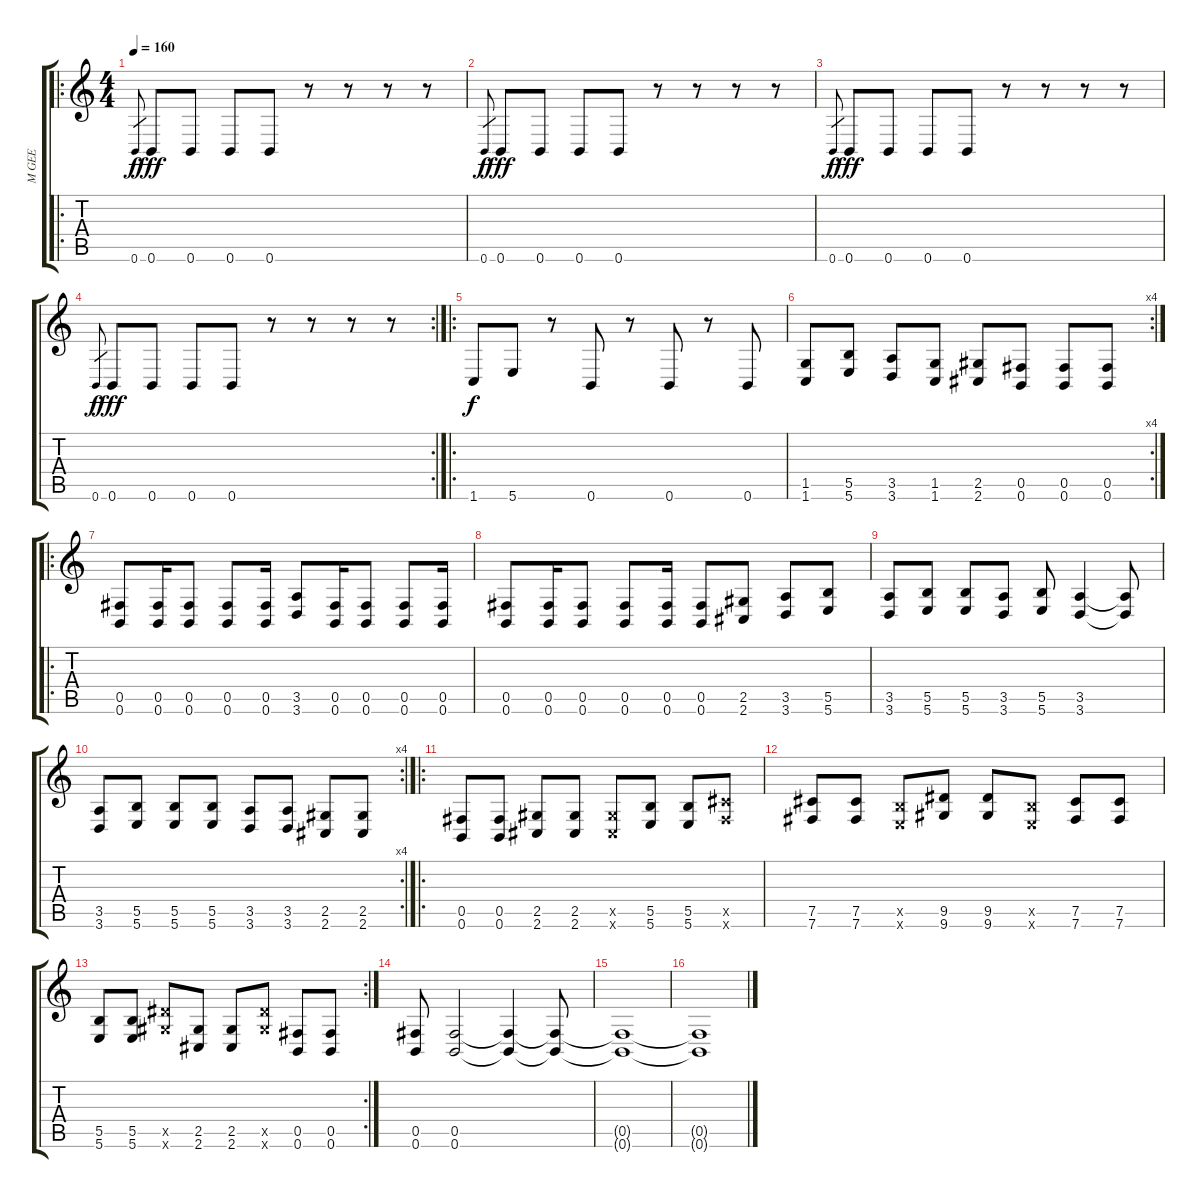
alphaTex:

\track ("M GEE" "M GEE") {instrument distortionguitar}
\staff {score tabs}
\tuning (Db4 Ab3 E3 B2 Gb2 B1) {hide}
\ro
\ts (4 4)
\tempo 160
\clef g2
\ks c
0.6.8{gr dy f} 0.6.8{dy fff} 0.6.8 0.6.8 0.6.8 r.8 r.8 r.8 r.8 |
0.6.8{gr dy f} 0.6.8{dy fff} 0.6.8 0.6.8 0.6.8 r.8 r.8 r.8 r.8 |
0.6.8{gr dy f} 0.6.8{dy fff} 0.6.8 0.6.8 0.6.8 r.8 r.8 r.8 r.8 |
\rc 2
0.6.8{gr dy f} 0.6.8{dy fff} 0.6.8 0.6.8 0.6.8 r.8 r.8 r.8 r.8 |
\ro
1.6.8{dy f} 5.6.8 r.8 0.6.8 r.8 0.6.8 r.8 0.6.8 |
\rc 4
(1.5 1.6).8 (5.5 5.6).8 (3.5 3.6).8 (1.5 1.6).8 (2.5 2.6).8 (0.5 0.6).8 (0.5 0.6).8 (0.5 0.6).8 |
\ro
(0.5 0.6).8 (0.5 0.6).16 (0.5 0.6).8 (0.5 0.6).8 (0.5 0.6).16 (3.5 3.6).8 (0.5 0.6).16 (0.5 0.6).8 (0.5 0.6).8 (0.5 0.6).16 |
(0.5 0.6).8 (0.5 0.6).16 (0.5 0.6).8 (0.5 0.6).8 (0.5 0.6).16 (0.5 0.6).8 (2.5 2.6).8 (3.5 3.6).8 (5.5 5.6).8 |
(3.5 3.6).8 (5.5 5.6).8 (5.5 5.6).8 (3.5 3.6).8 (5.5 5.6).8 (3.5 3.6).4 (3.5{t} 3.6{t}).8 |
\rc 4
(3.5 3.6).8 (5.5 5.6).8 (5.5 5.6).8 (5.5 5.6).8 (3.5 3.6).8 (3.5 3.6).8 (2.5 2.6).8 (2.5 2.6).8 |
\ro
(0.5 0.6).8 (0.5 0.6).8 (2.5 2.6).8 (2.5 2.6).8 (2.5{x} 2.6{x}).8 (5.5 5.6).8 (5.5 5.6).8 (7.5{x} 7.6{x}).8 |
(7.5 7.6).8 (7.5 7.6).8 (5.5{x} 5.6{x}).8 (9.5 9.6).8 (9.5 9.6).8 (5.5{x} 5.6{x}).8 (7.5 7.6).8 (7.5 7.6).8 |
\rc 2
(5.5 5.6).8 (5.5 5.6).8 (9.5{x} 9.6{x}).8 (2.5 2.6).8 (2.5 2.6).8 (9.5{x} 9.6{x}).8 (0.5 0.6).8 (0.5 0.6).8 |
(0.5 0.6).8 (0.5 0.6).2 (0.5{t} 0.6{t}).4 (0.5{t} 0.6{t}).8 |
(0.5{t} 0.6{t}).1 |
(0.5{t} 0.6{t}).1
